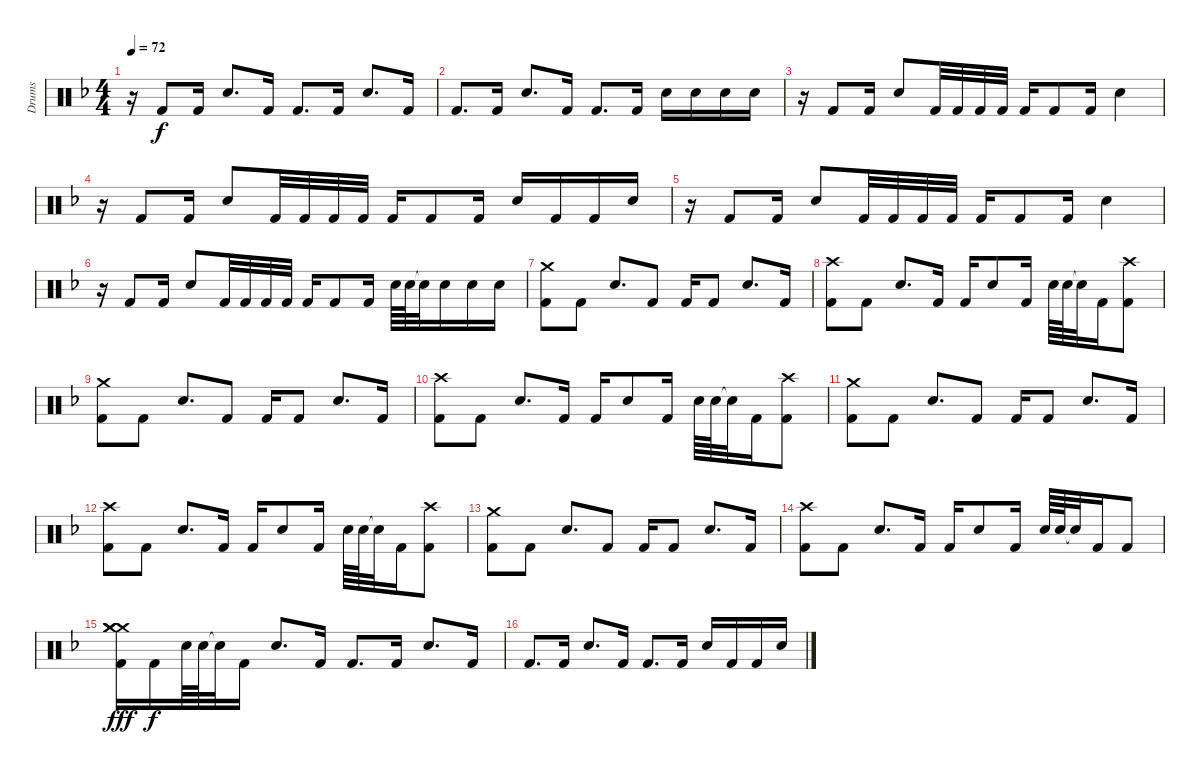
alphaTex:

\track ("Drums" "Drums") {instrument percussion}
\staff {score}
\articulation defaults
\ts (4 4)
\tempo 72
\clef neutral
\ks dminor
r.16{dy f} "Kick (hit) 2".8 "Kick (hit) 2".16 "Snare (hit) 2".8{d} "Kick (hit) 2".16 "Kick (hit) 2".8{d} "Kick (hit) 2".16 "Snare (hit) 2".8{d} "Kick (hit) 2".16 |
"Kick (hit) 2".8{d} "Kick (hit) 2".16 "Snare (hit) 2".8{d} "Kick (hit) 2".16 "Kick (hit) 2".8{d} "Kick (hit) 2".16 "Snare (hit) 2".16 "Snare (hit) 2".16 "Snare (hit) 2".16 "Snare (hit) 2".16 |
r.16 "Kick (hit) 2".8 "Kick (hit) 2".16 "Snare (hit) 2".8 "Kick (hit) 2".32 "Kick (hit) 2".32 "Kick (hit) 2".32 "Kick (hit) 2".32 "Kick (hit) 2".16 "Kick (hit) 2".8 "Kick (hit) 2".16 "Snare (hit) 2".4 |
r.16 "Kick (hit) 2".8 "Kick (hit) 2".16 "Snare (hit) 2".8 "Kick (hit) 2".32 "Kick (hit) 2".32 "Kick (hit) 2".32 "Kick (hit) 2".32 "Kick (hit) 2".16 "Kick (hit) 2".8 "Kick (hit) 2".16 "Snare (hit) 2".16 "Kick (hit) 2".16 "Kick (hit) 2".16 "Snare (hit) 2".16 |
r.16 "Kick (hit) 2".8 "Kick (hit) 2".16 "Snare (hit) 2".8 "Kick (hit) 2".32 "Kick (hit) 2".32 "Kick (hit) 2".32 "Kick (hit) 2".32 "Kick (hit) 2".16 "Kick (hit) 2".8 "Kick (hit) 2".16 "Snare (hit) 2".4 |
r.16 "Kick (hit) 2".8 "Kick (hit) 2".16 "Snare (hit) 2".8 "Kick (hit) 2".32 "Kick (hit) 2".32 "Kick (hit) 2".32 "Kick (hit) 2".32 "Kick (hit) 2".16 "Kick (hit) 2".8 "Kick (hit) 2".16 "Snare (hit) 2".64 "Snare (hit) 2".64 "Snare (hit)"{t}.32 "Snare (hit) 2".16 "Snare (hit) 2".16 "Snare (hit) 2".16 |
("Crash medium (hit)" "Kick (hit) 2").8 "Kick (hit) 2".8 "Snare (hit) 2".8{d} "Kick (hit) 2".8 "Kick (hit) 2".16 "Kick (hit) 2".8 "Snare (hit) 2".8{d} "Kick (hit) 2".16 |
("Crash high (hit)" "Kick (hit) 2").8 "Kick (hit) 2".8 "Snare (hit) 2".8{d} "Kick (hit) 2".16 "Kick (hit) 2".16 "Snare (hit) 2".8 "Kick (hit) 2".16 "Snare (hit) 2".64 "Snare (hit) 2".64 "Snare (hit)"{t}.32 "Kick (hit) 2".16 ("Crash high (hit)" "Kick (hit) 2").8 |
("Crash medium (hit)" "Kick (hit) 2").8 "Kick (hit) 2".8 "Snare (hit) 2".8{d} "Kick (hit) 2".8 "Kick (hit) 2".16 "Kick (hit) 2".8 "Snare (hit) 2".8{d} "Kick (hit) 2".16 |
("Crash high (hit)" "Kick (hit) 2").8 "Kick (hit) 2".8 "Snare (hit) 2".8{d} "Kick (hit) 2".16 "Kick (hit) 2".16 "Snare (hit) 2".8 "Kick (hit) 2".16 "Snare (hit) 2".64 "Snare (hit) 2".64 "Snare (hit)"{t}.32 "Kick (hit) 2".16 ("Crash high (hit)" "Kick (hit) 2").8 |
("Crash medium (hit)" "Kick (hit) 2").8 "Kick (hit) 2".8 "Snare (hit) 2".8{d} "Kick (hit) 2".8 "Kick (hit) 2".16 "Kick (hit) 2".8 "Snare (hit) 2".8{d} "Kick (hit) 2".16 |
("Crash high (hit)" "Kick (hit) 2").8 "Kick (hit) 2".8 "Snare (hit) 2".8{d} "Kick (hit) 2".16 "Kick (hit) 2".16 "Snare (hit) 2".8 "Kick (hit) 2".16 "Snare (hit) 2".64 "Snare (hit) 2".64 "Snare (hit)"{t}.32 "Kick (hit) 2".16 ("Crash high (hit)" "Kick (hit) 2").8 |
("Crash medium (hit)" "Kick (hit) 2").8 "Kick (hit) 2".8 "Snare (hit) 2".8{d} "Kick (hit) 2".8 "Kick (hit) 2".16 "Kick (hit) 2".8 "Snare (hit) 2".8{d} "Kick (hit) 2".16 |
("Crash high (hit)" "Kick (hit) 2").8 "Kick (hit) 2".8 "Snare (hit) 2".8{d} "Kick (hit) 2".16 "Kick (hit) 2".16 "Snare (hit) 2".8 "Kick (hit) 2".16 "Snare (hit) 2".64 "Snare (hit) 2".64 "Snare (hit)"{t}.32 "Kick (hit) 2".16 "Kick (hit) 2".8 |
("Crash medium (hit)" "Crash medium (hit)" "Crash medium (hit)" "Kick (hit) 2").16{dy fff} "Kick (hit) 2".16{dy f} "Snare (hit) 2".64 "Snare (hit) 2".64 "Snare (hit)"{t}.32 "Kick (hit) 2".16 "Snare (hit) 2".8{d} "Kick (hit) 2".16 "Kick (hit) 2".8{d} "Kick (hit) 2".16 "Snare (hit) 2".8{d} "Kick (hit) 2".16 |
"Kick (hit) 2".8{d} "Kick (hit) 2".16 "Snare (hit) 2".8{d} "Kick (hit) 2".16 "Kick (hit) 2".8{d} "Kick (hit) 2".16 "Snare (hit) 2".16 "Kick (hit) 2".16 "Kick (hit) 2".16 "Snare (hit) 2".16
